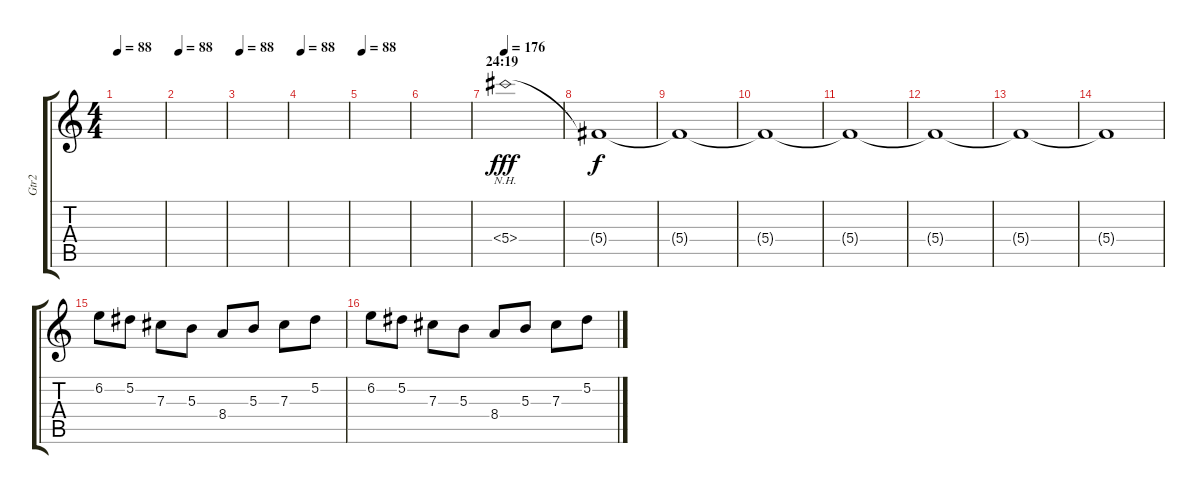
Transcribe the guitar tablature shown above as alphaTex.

\track ("Gtr2" "Gtr2") {instrument overdrivenguitar}
\staff {score tabs}
\tuning (Eb4 Bb3 Gb3 Db3 Ab2 Eb2) {hide}
\ts (4 4)
\tempo 88
\clef g2
\ks c
|
\tempo 88
|
\tempo 88
|
\tempo 88
|
\tempo 88
|
|
\section ("" "24:19")
\tempo 176
5.4{nh}.1{dy fff volume 16 instrument overdrivenguitar} |
5.4{t}.1{dy f} |
5.4{t}.1 |
5.4{t}.1 |
5.4{t}.1 |
5.4{t}.1 |
5.4{t}.1 |
5.4{t}.1 |
6.2.8{volume 16} 5.2.8 7.3.8 5.3.8 8.4.8 5.3.8 7.3.8 5.2.8 |
6.2.8 5.2.8 7.3.8 5.3.8 8.4.8 5.3.8 7.3.8 5.2.8
